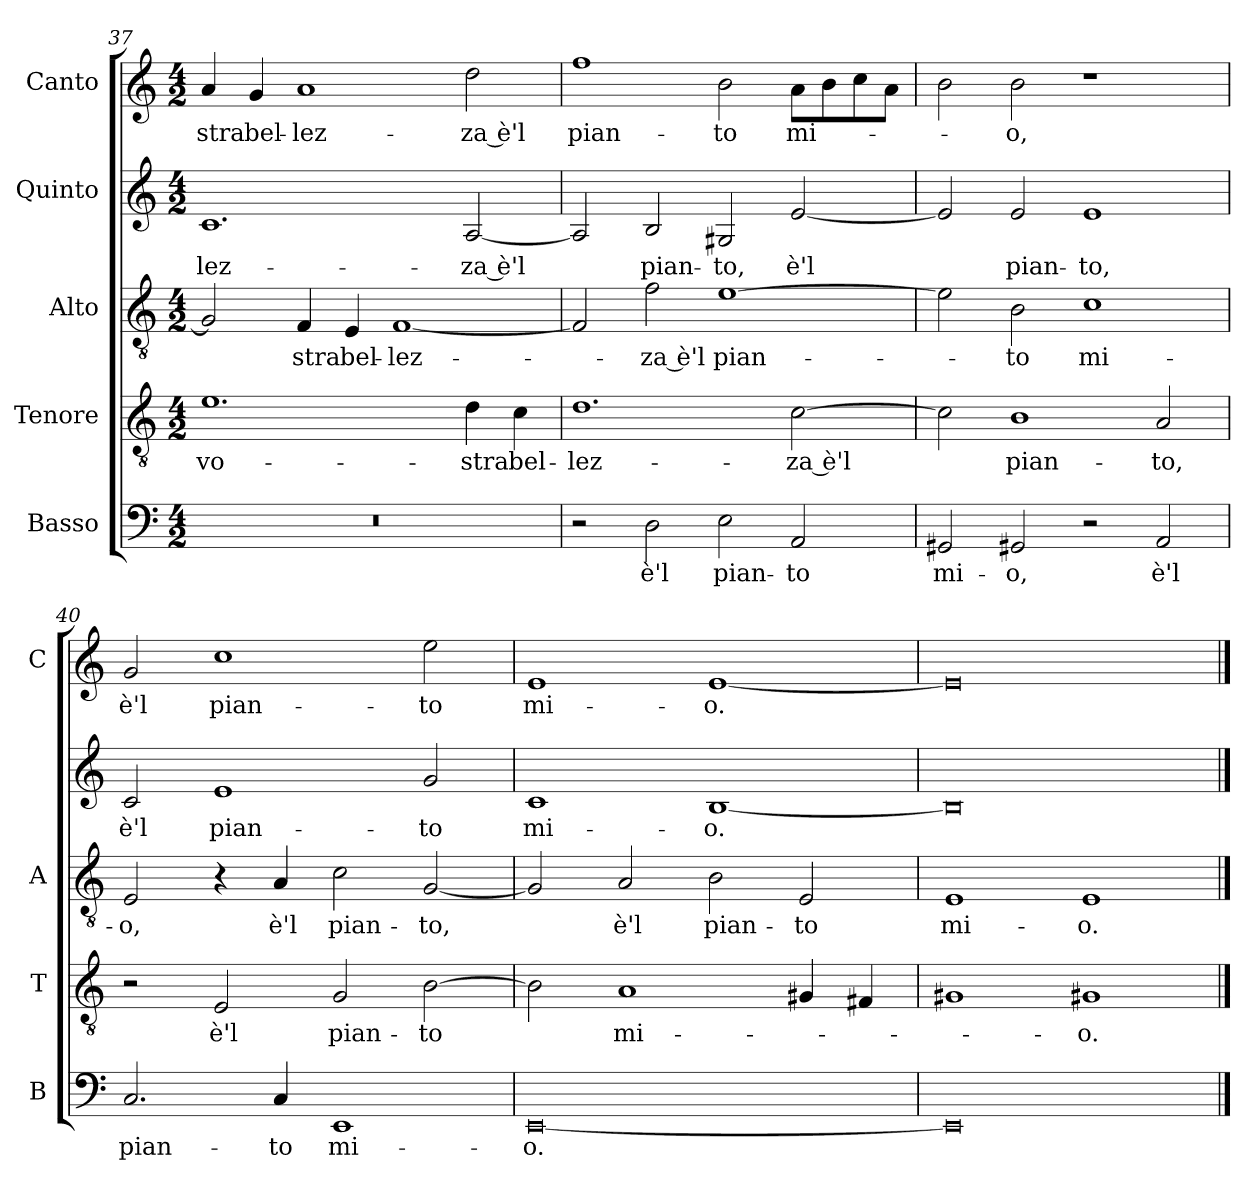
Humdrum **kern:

**kern	**text	**kern	**text	**kern	**text	**kern	**text	**kern	**text
*part5	*part5	*part4	*part4	*part3	*part3	*part2	*part2	*part1	*part1
*staff5	*staff5	*staff4	*staff4	*staff3	*staff3	*staff2	*staff2	*staff1	*staff1
*I"Basso	*	*I"Tenore	*	*I"Alto	*	*I"Quinto	*	*I"Canto	*
*I'B	*	*I'T	*	*I'A	*	*	*	*I'C	*
*clefF4	*	*clefGv2	*	*clefGv2	*	*clefG2	*	*clefG2	*
*k[]	*	*k[]	*	*k[]	*	*k[]	*	*k[]	*
*C:	*	*C:	*	*C:	*	*C:	*	*C:	*
*M4/2	*	*M4/2	*	*M4/2	*	*M4/2	*	*M4/2	*
=37	=37	=37	=37	=37	=37	=37	=37	=37	=37
0r	.	1.e	vo-	2G]	.	1.c	-lez-	4a	-stra
.	.	.	.	.	.	.	.	4g	bel-
.	.	.	.	4F	-stra	.	.	1a	-lez-
.	.	.	.	4E	bel-	.	.	.	.
.	.	.	.	[1F	-lez-	.	.	.	.
.	.	4d	-stra	.	.	[2A	-za è'l	2dd	-za è'l
.	.	4c	bel-	.	.	.	.	.	.
=38	=38	=38	=38	=38	=38	=38	=38	=38	=38
2r	.	1.d	-lez-	2F]	.	2A]	.	1ff	pian-
2D	è'l	.	.	2f	-za è'l	2B	pian-	.	.
2E	pian-	.	.	[1e	pian-	2G#X	-to,	2b	-to
2AA	-to	[2c	-za è'l	.	.	[2e	è'l	8aL	mi-
.	.	.	.	.	.	.	.	8b	.
.	.	.	.	.	.	.	.	8cc	.
.	.	.	.	.	.	.	.	8aJ	.
=39	=39	=39	=39	=39	=39	=39	=39	=39	=39
2GG#X	mi-	2c]	.	2e]	.	2e]	.	2b	.
2GG#X	-o,	1B	pian-	2B	-to	2e	pian-	2b	-o,
2r	.	.	.	1c	mi-	1e	-to,	1r	.
2AA	è'l	2A	-to,	.	.	.	.	.	.
=40	=40	=40	=40	=40	=40	=40	=40	=40	=40
2.C	pian-	2r	.	2E	-o,	2c	è'l	2g	è'l
.	.	2E	è'l	4r	.	1e	pian-	1cc	pian-
4C	-to	.	.	4A	è'l	.	.	.	.
1EE	mi-	2G	pian-	2c	pian-	.	.	.	.
.	.	[2B	-to	[2G	-to,	2g	-to	2ee	-to
=41	=41	=41	=41	=41	=41	=41	=41	=41	=41
[0EE	-o.	2B]	.	2G]	.	1c	mi-	1e	mi-
.	.	1A	mi-	2A	è'l	.	.	.	.
.	.	.	.	2B	pian-	[1B	-o.	[1e	-o.
.	.	4G#X	.	2E	-to	.	.	.	.
.	.	4F#X	.	.	.	.	.	.	.
=42	=42	=42	=42	=42	=42	=42	=42	=42	=42
0EE]	.	1G#X	.	1E	mi-	0B]	.	0e]	.
.	.	1G#X	-o.	1E	-o.	.	.	.	.
==	==	==	==	==	==	==	==	==	==
*-	*-	*-	*-	*-	*-	*-	*-	*-	*-
